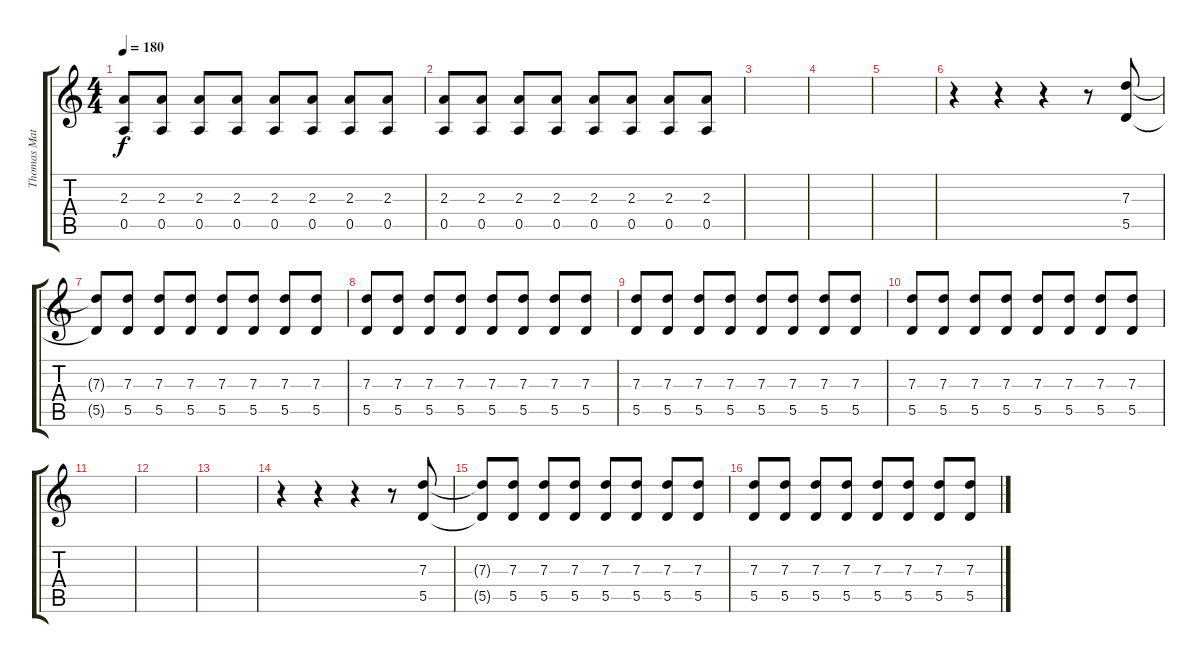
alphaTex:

\track ("Thomas Matthew Delonge" "Thomas Mat") {instrument distortionguitar}
\staff {score tabs}
\tuning (E4 B3 G3 D3 A2 E2) {hide}
\ts (4 4)
\tempo 180
\clef g2
\ks c
(2.3{t} 0.5{t}).8{dy f} (2.3 0.5).8 (2.3 0.5).8 (2.3 0.5).8 (2.3 0.5).8 (2.3 0.5).8 (2.3 0.5).8 (2.3 0.5).8 |
(2.3 0.5).8 (2.3 0.5).8 (2.3 0.5).8 (2.3 0.5).8 (2.3 0.5).8 (2.3 0.5).8 (2.3 0.5).8 (2.3 0.5).8 |
|
|
|
r.4 r.4 r.4 r.8 (7.3 5.5).8 |
(7.3{t} 5.5{t}).8 (7.3 5.5).8 (7.3 5.5).8 (7.3 5.5).8 (7.3 5.5).8 (7.3 5.5).8 (7.3 5.5).8 (7.3 5.5).8 |
(7.3 5.5).8 (7.3 5.5).8 (7.3 5.5).8 (7.3 5.5).8 (7.3 5.5).8 (7.3 5.5).8 (7.3 5.5).8 (7.3 5.5).8 |
(7.3 5.5).8 (7.3 5.5).8 (7.3 5.5).8 (7.3 5.5).8 (7.3 5.5).8 (7.3 5.5).8 (7.3 5.5).8 (7.3 5.5).8 |
(7.3 5.5).8 (7.3 5.5).8 (7.3 5.5).8 (7.3 5.5).8 (7.3 5.5).8 (7.3 5.5).8 (7.3 5.5).8 (7.3 5.5).8 |
|
|
|
r.4 r.4 r.4 r.8 (7.3 5.5).8 |
(7.3{t} 5.5{t}).8 (7.3 5.5).8 (7.3 5.5).8 (7.3 5.5).8 (7.3 5.5).8 (7.3 5.5).8 (7.3 5.5).8 (7.3 5.5).8 |
(7.3 5.5).8 (7.3 5.5).8 (7.3 5.5).8 (7.3 5.5).8 (7.3 5.5).8 (7.3 5.5).8 (7.3 5.5).8 (7.3 5.5).8
